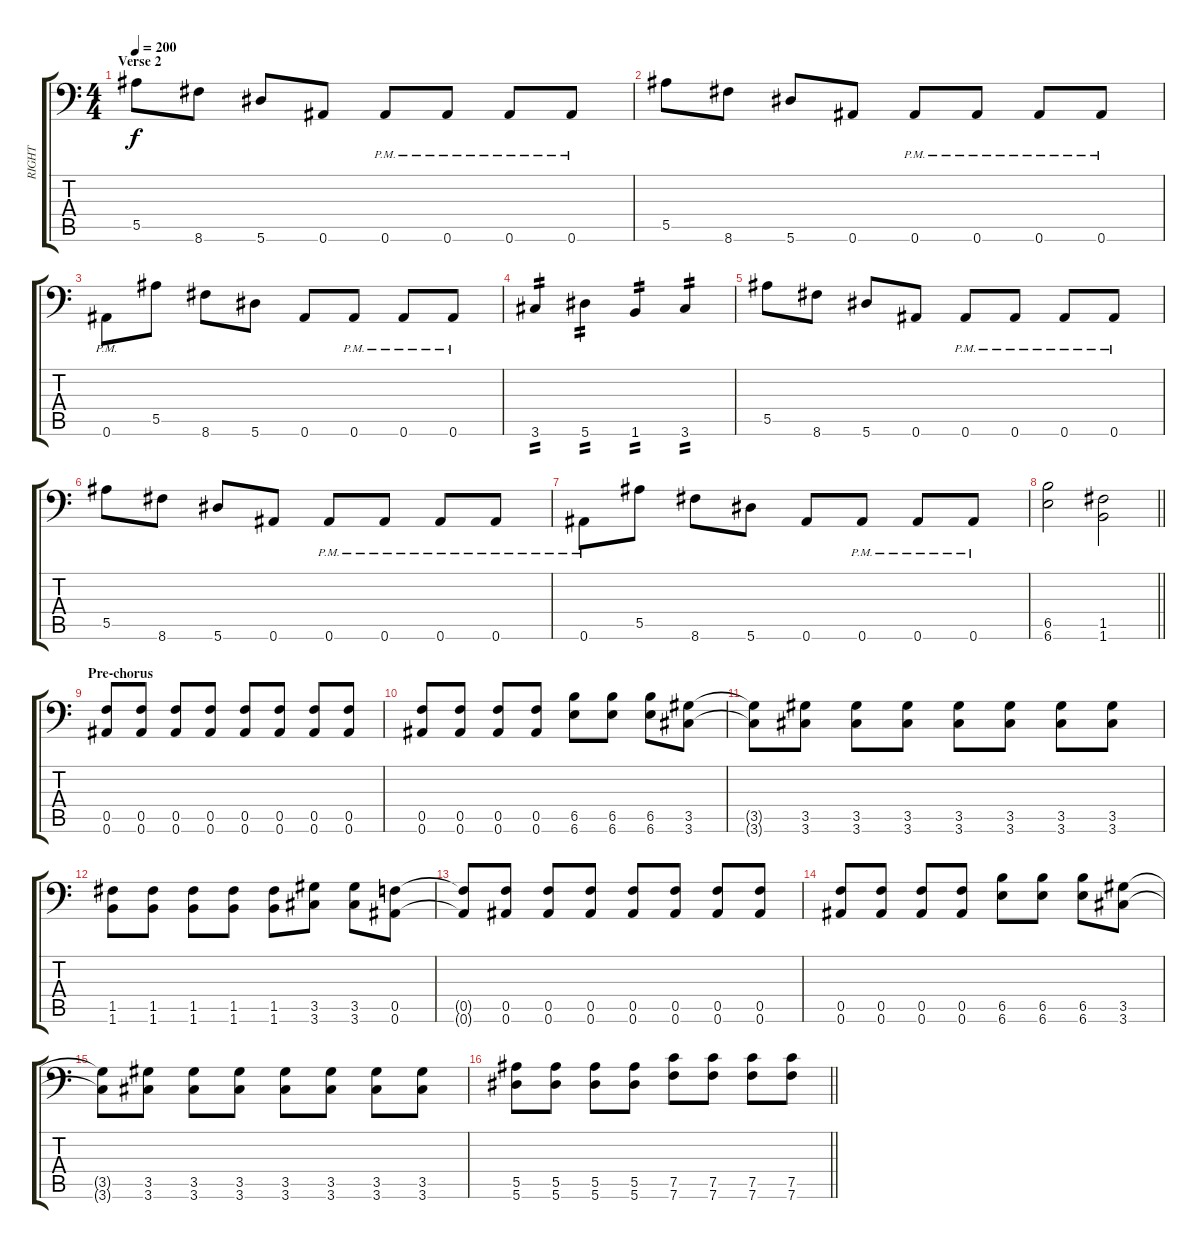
\track ("RIGHT" "RIGHT") {instrument distortionguitar}
\staff {score tabs}
\tuning (C4 G3 Eb3 Bb2 F2 Bb1) {hide}
\ts (4 4)
\section ("" "Verse 2")
\tempo 200
\clef f4
\ks c
5.5.8{dy f} 8.6.8 5.6.8 0.6.8 0.6{pm}.8 0.6{pm}.8 0.6{pm}.8 0.6{pm}.8 |
5.5.8 8.6.8 5.6.8 0.6.8 0.6{pm}.8 0.6{pm}.8 0.6{pm}.8 0.6{pm}.8 |
0.6{pm}.8 5.5.8 8.6.8 5.6.8 0.6.8 0.6{pm}.8 0.6{pm}.8 0.6{pm}.8 |
3.6.4{tp 2} 5.6.4{tp 2} 1.6.4{tp 2} 3.6.4{tp 2} |
5.5.8 8.6.8 5.6.8 0.6.8 0.6{pm}.8 0.6{pm}.8 0.6{pm}.8 0.6{pm}.8 |
5.5.8 8.6.8 5.6.8 0.6.8 0.6{pm}.8 0.6{pm}.8 0.6{pm}.8 0.6{pm}.8 |
0.6{pm}.8 5.5.8 8.6.8 5.6.8 0.6.8 0.6{pm}.8 0.6{pm}.8 0.6{pm}.8 |
\barLineRight lightlight
(6.5 6.6).2 (1.5 1.6).2 |
\section ("" "Pre-chorus")
(0.5 0.6).8 (0.5 0.6).8 (0.5 0.6).8 (0.5 0.6).8 (0.5 0.6).8 (0.5 0.6).8 (0.5 0.6).8 (0.5 0.6).8 |
(0.5 0.6).8 (0.5 0.6).8 (0.5 0.6).8 (0.5 0.6).8 (6.5 6.6).8 (6.5 6.6).8 (6.5 6.6).8 (3.5 3.6).8 |
(3.5{t} 3.6{t}).8 (3.5 3.6).8 (3.5 3.6).8 (3.5 3.6).8 (3.5 3.6).8 (3.5 3.6).8 (3.5 3.6).8 (3.5 3.6).8 |
(1.5 1.6).8 (1.5 1.6).8 (1.5 1.6).8 (1.5 1.6).8 (1.5 1.6).8 (3.5 3.6).8 (3.5 3.6).8 (0.5 0.6).8 |
(0.5{t} 0.6{t}).8 (0.5 0.6).8 (0.5 0.6).8 (0.5 0.6).8 (0.5 0.6).8 (0.5 0.6).8 (0.5 0.6).8 (0.5 0.6).8 |
(0.5 0.6).8 (0.5 0.6).8 (0.5 0.6).8 (0.5 0.6).8 (6.5 6.6).8 (6.5 6.6).8 (6.5 6.6).8 (3.5 3.6).8 |
(3.5{t} 3.6{t}).8 (3.5 3.6).8 (3.5 3.6).8 (3.5 3.6).8 (3.5 3.6).8 (3.5 3.6).8 (3.5 3.6).8 (3.5 3.6).8 |
\barLineRight lightlight
(5.5 5.6).8 (5.5 5.6).8 (5.5 5.6).8 (5.5 5.6).8 (7.5 7.6).8 (7.5 7.6).8 (7.5 7.6).8 (7.5 7.6).8
